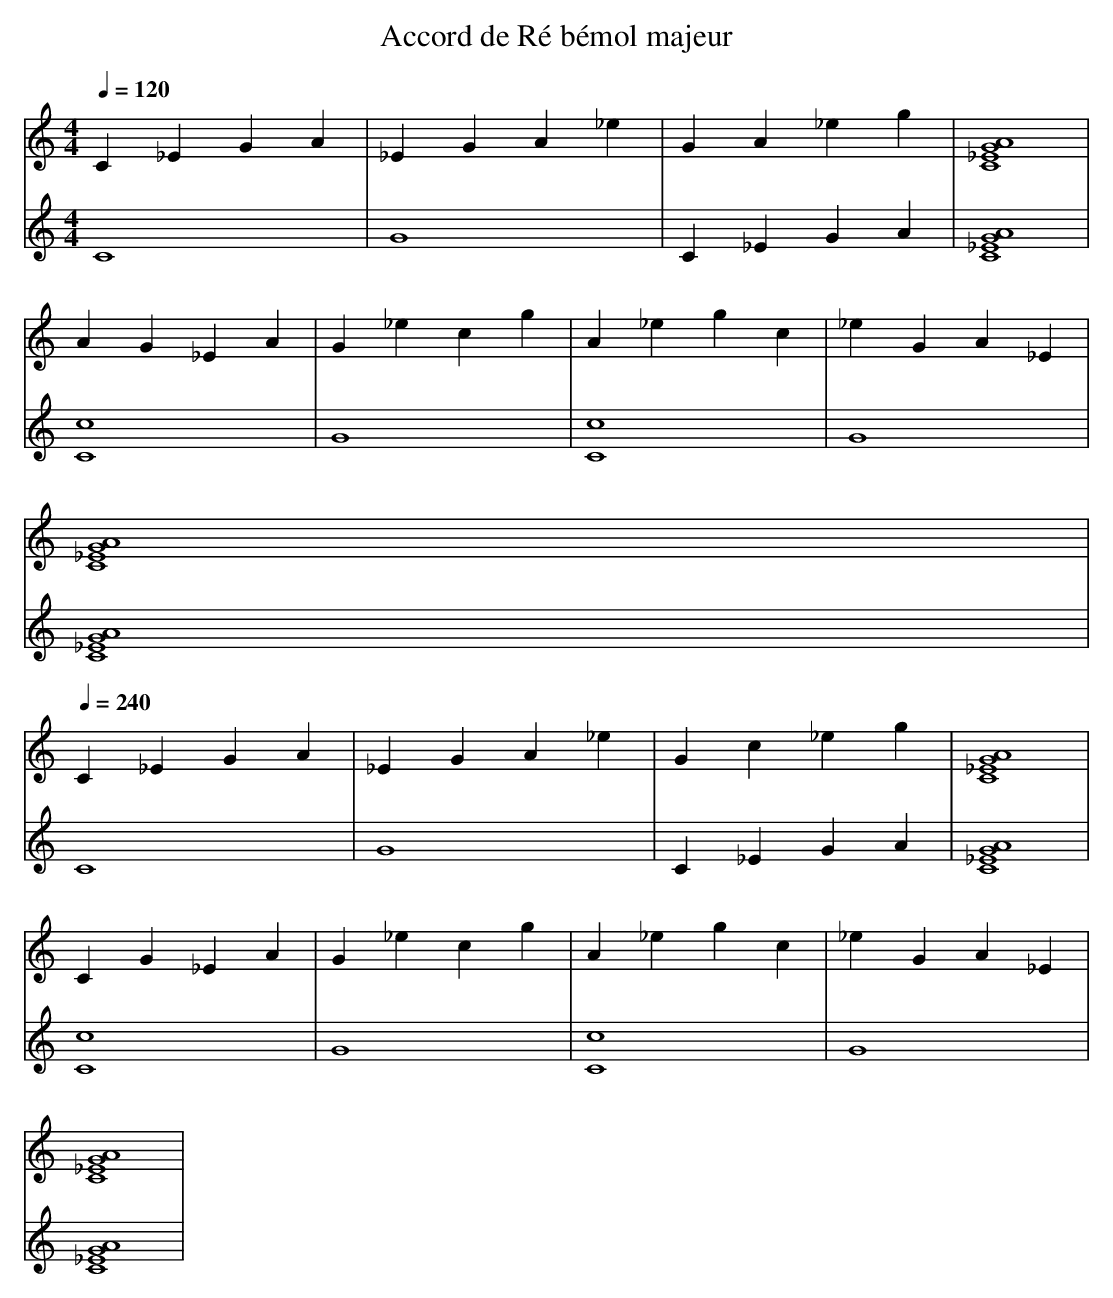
X:1
T:Accord de Ré bémol majeur
M: 4/4
L: 1/4
Q:1/4=120
K:C
V:1
C _E G A | _E G A _e | G A _e g | [C4 _E4 G4 A4] |
A G _E A | G _e c g | A _e g c | _e G A _E |
[C4 _E4 G4 A4] |
Q:1/4=240
C _E G A | _E G A _e | G c _e g | [C4 _E4 G4 A4] |
C G _E A | G _e c g | A _e g c | _e G A _E |
[C4 _E4 G4 A4] |
V:2
C4 | G4 | C _E G A | [C4 _E4 G4 A4] |
[C4 c4] | G4 | [C4 c4] | G4 |
[C4 _E4 G4 A4] |
Q:1/4=240
C4 | G4 | C _E G A | [C4 _E4 G4 A4] |
[C4 c4] | G4 | [C4 c4] | G4 |
[C4 _E4 G4 A4] |
